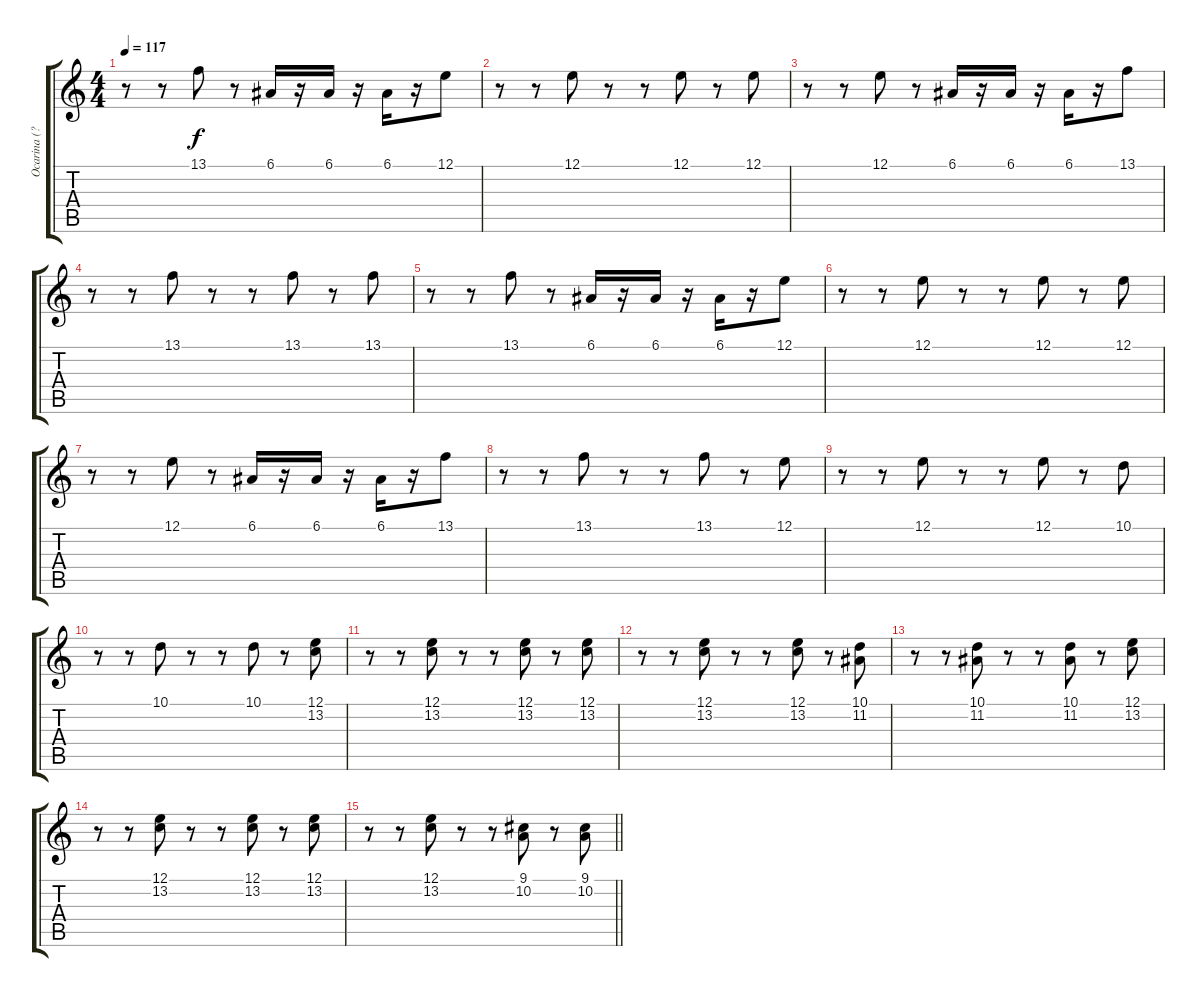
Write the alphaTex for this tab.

\track ("Ocarina (?)" "Ocarina (?") {instrument ocarina}
\staff {score tabs}
\tuning (E4 B3 G3 D3 A2 E2) {hide}
\ts (4 4)
\tempo 117
\clef g2
\ks c
r.8{dy f} r.8 13.1.8 r.8 6.1.16 r.16 6.1.16 r.16 6.1.16 r.16 12.1.8 |
r.8 r.8 12.1.8 r.8 r.8 12.1.8 r.8 12.1.8 |
r.8 r.8 12.1.8 r.8 6.1.16 r.16 6.1.16 r.16 6.1.16 r.16 13.1.8 |
r.8 r.8 13.1.8 r.8 r.8 13.1.8 r.8 13.1.8 |
r.8 r.8 13.1.8 r.8 6.1.16 r.16 6.1.16 r.16 6.1.16 r.16 12.1.8 |
r.8 r.8 12.1.8 r.8 r.8 12.1.8 r.8 12.1.8 |
r.8 r.8 12.1.8 r.8 6.1.16 r.16 6.1.16 r.16 6.1.16 r.16 13.1.8 |
r.8 r.8 13.1.8 r.8 r.8 13.1.8 r.8 12.1.8 |
r.8 r.8 12.1.8 r.8 r.8 12.1.8 r.8 10.1.8 |
r.8 r.8 10.1.8 r.8 r.8 10.1.8 r.8 (12.1 13.2).8 |
r.8 r.8 (12.1 13.2).8 r.8 r.8 (12.1 13.2).8 r.8 (12.1 13.2).8 |
r.8 r.8 (12.1 13.2).8 r.8 r.8 (12.1 13.2).8 r.8 (10.1 11.2).8 |
r.8 r.8 (10.1 11.2).8 r.8 r.8 (10.1 11.2).8 r.8 (12.1 13.2).8 |
r.8 r.8 (12.1 13.2).8 r.8 r.8 (12.1 13.2).8 r.8 (12.1 13.2).8 |
\barLineRight lightlight
r.8 r.8 (12.1 13.2).8 r.8 r.8 (9.1 10.2).8 r.8 (9.1 10.2).8
